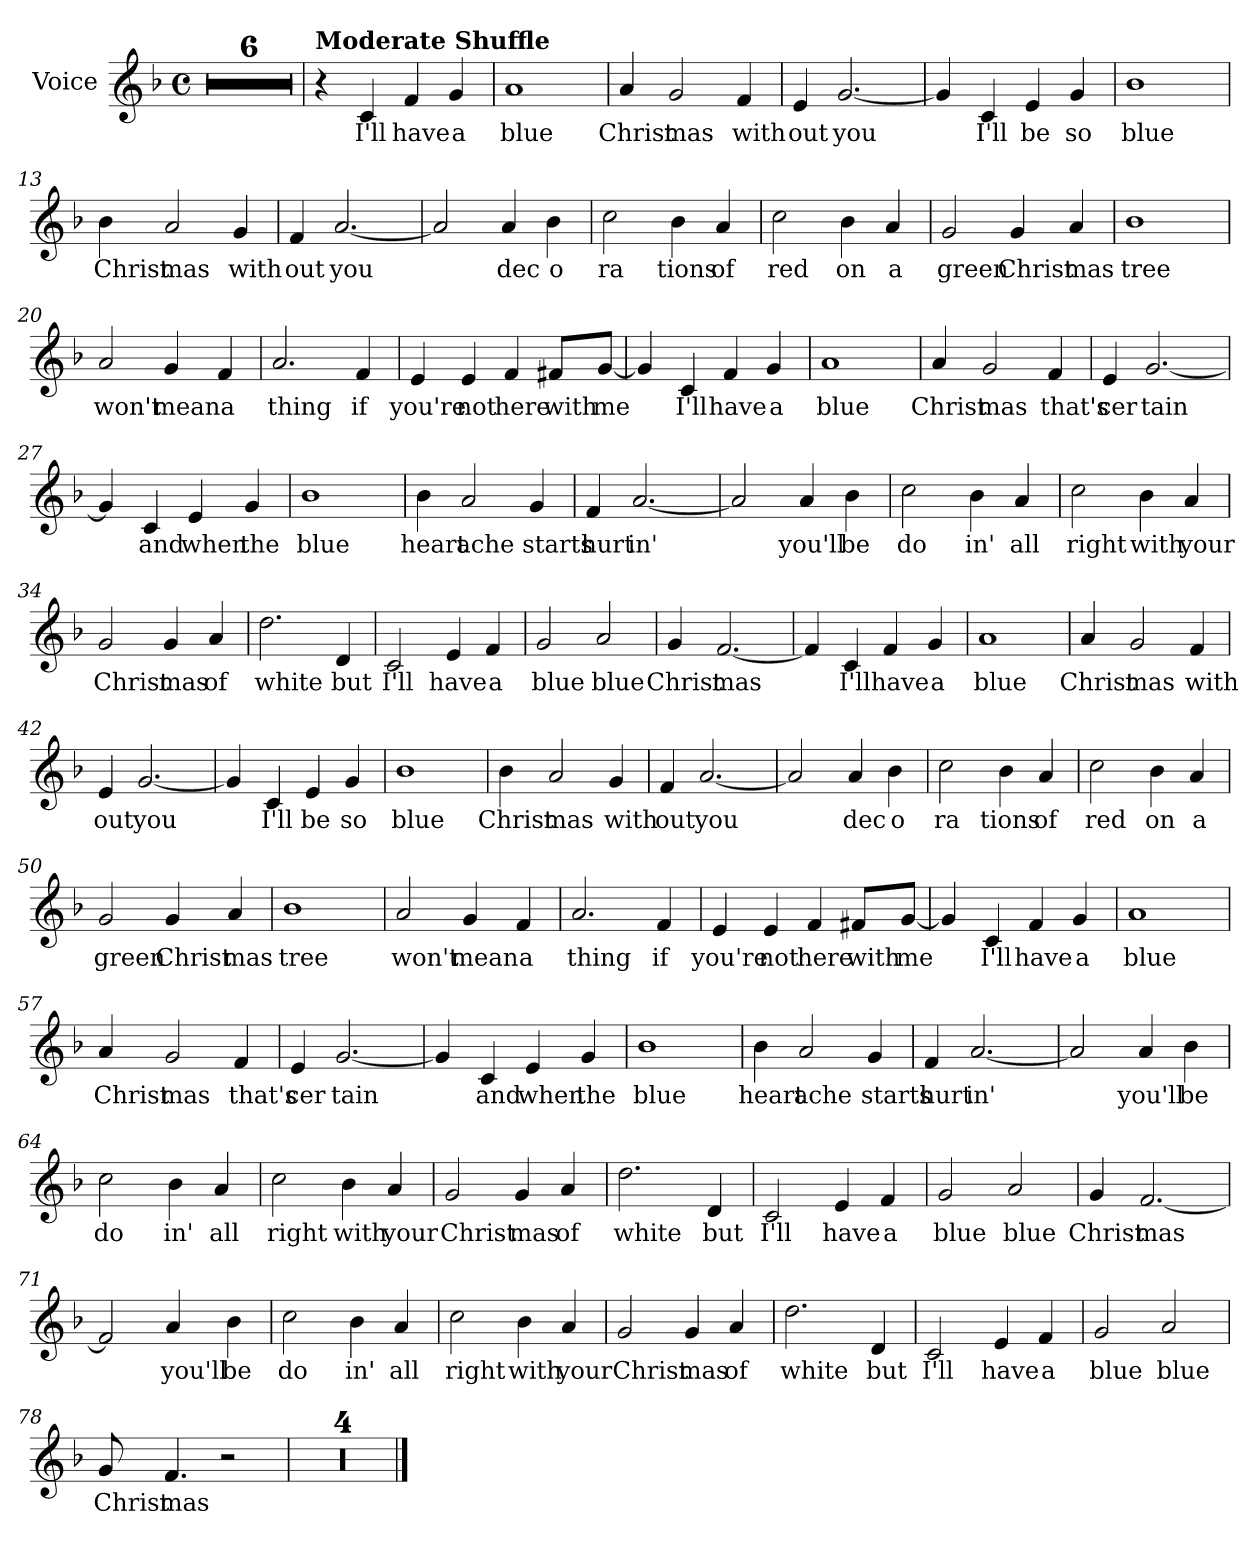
**kern	**text
*part1	*part1
*staff1	*staff1
*I"Voice	*
*I'V	*
*clefG2	*
*k[b-]	*
*F:	*
*M4/4	*
*met(c)	*
=1	=1
1r	.
=2	=2
1r	.
=3	=3
1r	.
=4	=4
1r	.
=5	=5
1r	.
=6	=6
1r	.
=7	=7
*MM104	*
!LO:TX:a:B:t=Moderate Shuffle	!
4r	.
!	!LO:LY:b
4c/	I'll
!	!LO:LY:b
4f/	have
!	!LO:LY:b
4g/	a
=8	=8
!	!LO:LY:b
1a	blue
=9	=9
!	!LO:LY:b
4a/	Christ
!	!LO:LY:b
2g/	mas
!	!LO:LY:b
4f/	with
=10	=10
!	!LO:LY:b
4e/	out
!	!LO:LY:b
[2.g/	you
=11	=11
4g/]	.
!	!LO:LY:b
4c/	I'll
!	!LO:LY:b
4e/	be
!	!LO:LY:b
4g/	so
!!LO:LB:g=z
=12	=12
!	!LO:LY:b
1b-	blue
=13	=13
!	!LO:LY:b
4b-\	Christ
!	!LO:LY:b
2a/	mas
!	!LO:LY:b
4g/	with
=14	=14
!	!LO:LY:b
4f/	out
!	!LO:LY:b
[2.a/	you
=15	=15
2a/]	.
!	!LO:LY:b
4a/	dec
!	!LO:LY:b
4b-\	o
=16	=16
!	!LO:LY:b
2cc\	ra
!	!LO:LY:b
4b-\	tions
!	!LO:LY:b
4a/	of
=17	=17
!	!LO:LY:b
2cc\	red
!	!LO:LY:b
4b-\	on
!	!LO:LY:b
4a/	a
!!LO:LB:g=z
=18	=18
!	!LO:LY:b
2g/	green
!	!LO:LY:b
4g/	Christ
!	!LO:LY:b
4a/	mas
=19	=19
!	!LO:LY:b
1b-	tree
=20	=20
!	!LO:LY:b
2a/	won't
!	!LO:LY:b
4g/	mean
!	!LO:LY:b
4f/	a
=21	=21
!	!LO:LY:b
2.a/	thing
!	!LO:LY:b
4f/	if
=22	=22
!	!LO:LY:b
4e/	you're
!	!LO:LY:b
4e/	not
!	!LO:LY:b
4f/	here
!	!LO:LY:b
8f#X/L	with
!	!LO:LY:b
[8g/J	me
=23	=23
4g/]	.
!	!LO:LY:b
4c/	I'll
!	!LO:LY:b
4f/	have
!	!LO:LY:b
4g/	a
!!LO:LB:g=z
=24	=24
!	!LO:LY:b
1a	blue
=25	=25
!	!LO:LY:b
4a/	Christ
!	!LO:LY:b
2g/	mas
!	!LO:LY:b
4f/	that's
=26	=26
!	!LO:LY:b
4e/	cer
!	!LO:LY:b
[2.g/	tain
=27	=27
4g/]	.
!	!LO:LY:b
4c/	and
!	!LO:LY:b
4e/	when
!	!LO:LY:b
4g/	the
=28	=28
!	!LO:LY:b
1b-	blue
=29	=29
!	!LO:LY:b
4b-\	heart
!	!LO:LY:b
2a/	ache
!	!LO:LY:b
4g/	starts
!!LO:LB:g=z
=30	=30
!	!LO:LY:b
4f/	hurt
!	!LO:LY:b
[2.a/	in'
=31	=31
2a/]	.
!	!LO:LY:b
4a/	you'll
!	!LO:LY:b
4b-\	be
=32	=32
!	!LO:LY:b
2cc\	do
!	!LO:LY:b
4b-\	in'
!	!LO:LY:b
4a/	all
=33	=33
!	!LO:LY:b
2cc\	right
!	!LO:LY:b
4b-\	with
!	!LO:LY:b
4a/	your
=34	=34
!	!LO:LY:b
2g/	Christ
!	!LO:LY:b
4g/	mas
!	!LO:LY:b
4a/	of
=35	=35
!	!LO:LY:b
2.dd\	white
!	!LO:LY:b
4d/	but
!!LO:LB:g=z
=36	=36
!	!LO:LY:b
2c/	I'll
!	!LO:LY:b
4e/	have
!	!LO:LY:b
4f/	a
=37	=37
!	!LO:LY:b
2g/	blue
!	!LO:LY:b
2a/	blue
=38	=38
!	!LO:LY:b
4g/	Christ
!	!LO:LY:b
[2.f/	mas
=39	=39
4f/]	.
!	!LO:LY:b
4c/	I'll
!	!LO:LY:b
4f/	have
!	!LO:LY:b
4g/	a
=40	=40
!	!LO:LY:b
1a	blue
=41	=41
!	!LO:LY:b
4a/	Christ
!	!LO:LY:b
2g/	mas
!	!LO:LY:b
4f/	with
!!LO:LB:g=z
=42	=42
!	!LO:LY:b
4e/	out
!	!LO:LY:b
[2.g/	you
=43	=43
4g/]	.
!	!LO:LY:b
4c/	I'll
!	!LO:LY:b
4e/	be
!	!LO:LY:b
4g/	so
=44	=44
!	!LO:LY:b
1b-	blue
=45	=45
!	!LO:LY:b
4b-\	Christ
!	!LO:LY:b
2a/	mas
!	!LO:LY:b
4g/	with
=46	=46
!	!LO:LY:b
4f/	out
!	!LO:LY:b
[2.a/	you
=47	=47
2a/]	.
!	!LO:LY:b
4a/	dec
!	!LO:LY:b
4b-\	o
=48	=48
!	!LO:LY:b
2cc\	ra
!	!LO:LY:b
4b-\	tions
!	!LO:LY:b
4a/	of
!!LO:LB:g=z
=49	=49
!	!LO:LY:b
2cc\	red
!	!LO:LY:b
4b-\	on
!	!LO:LY:b
4a/	a
=50	=50
!	!LO:LY:b
2g/	green
!	!LO:LY:b
4g/	Christ
!	!LO:LY:b
4a/	mas
=51	=51
!	!LO:LY:b
1b-	tree
=52	=52
!	!LO:LY:b
2a/	won't
!	!LO:LY:b
4g/	mean
!	!LO:LY:b
4f/	a
=53	=53
!	!LO:LY:b
2.a/	thing
!	!LO:LY:b
4f/	if
=54	=54
!	!LO:LY:b
4e/	you're
!	!LO:LY:b
4e/	not
!	!LO:LY:b
4f/	here
!	!LO:LY:b
8f#X/L	with
!	!LO:LY:b
[8g/J	me
!!LO:PB:g=z
=55	=55
4g/]	.
!	!LO:LY:b
4c/	I'll
!	!LO:LY:b
4f/	have
!	!LO:LY:b
4g/	a
=56	=56
!	!LO:LY:b
1a	blue
=57	=57
!	!LO:LY:b
4a/	Christ
!	!LO:LY:b
2g/	mas
!	!LO:LY:b
4f/	that's
=58	=58
!	!LO:LY:b
4e/	cer
!	!LO:LY:b
[2.g/	tain
=59	=59
4g/]	.
!	!LO:LY:b
4c/	and
!	!LO:LY:b
4e/	when
!	!LO:LY:b
4g/	the
=60	=60
!	!LO:LY:b
1b-	blue
!!LO:LB:g=z
=61	=61
!	!LO:LY:b
4b-\	heart
!	!LO:LY:b
2a/	ache
!	!LO:LY:b
4g/	starts
=62	=62
!	!LO:LY:b
4f/	hurt
!	!LO:LY:b
[2.a/	in'
=63	=63
2a/]	.
!	!LO:LY:b
4a/	you'll
!	!LO:LY:b
4b-\	be
=64	=64
!	!LO:LY:b
2cc\	do
!	!LO:LY:b
4b-\	in'
!	!LO:LY:b
4a/	all
=65	=65
!	!LO:LY:b
2cc\	right
!	!LO:LY:b
4b-\	with
!	!LO:LY:b
4a/	your
=66	=66
!	!LO:LY:b
2g/	Christ
!	!LO:LY:b
4g/	mas
!	!LO:LY:b
4a/	of
!!LO:LB:g=z
=67	=67
!	!LO:LY:b
2.dd\	white
!	!LO:LY:b
4d/	but
=68	=68
!	!LO:LY:b
2c/	I'll
!	!LO:LY:b
4e/	have
!	!LO:LY:b
4f/	a
=69	=69
!	!LO:LY:b
2g/	blue
!	!LO:LY:b
2a/	blue
=70	=70
!	!LO:LY:b
4g/	Christ
!	!LO:LY:b
[2.f/	mas
=71	=71
2f/]	.
!	!LO:LY:b
4a/	you'll
!	!LO:LY:b
4b-\	be
=72	=72
!	!LO:LY:b
2cc\	do
!	!LO:LY:b
4b-\	in'
!	!LO:LY:b
4a/	all
!!LO:LB:g=z
=73	=73
!	!LO:LY:b
2cc\	right
!	!LO:LY:b
4b-\	with
!	!LO:LY:b
4a/	your
=74	=74
!	!LO:LY:b
2g/	Christ
!	!LO:LY:b
4g/	mas
!	!LO:LY:b
4a/	of
=75	=75
!	!LO:LY:b
2.dd\	white
!	!LO:LY:b
4d/	but
=76	=76
!	!LO:LY:b
2c/	I'll
!	!LO:LY:b
4e/	have
!	!LO:LY:b
4f/	a
=77	=77
!	!LO:LY:b
2g/	blue
!	!LO:LY:b
2a/	blue
=78	=78
!	!LO:LY:b
8g/	Christ
!	!LO:LY:b
4.f/	mas
2r	.
=79	=79
1r	.
=80	=80
1r	.
=81	=81
1r	.
=82	=82
1r	.
==	==
*-	*-
